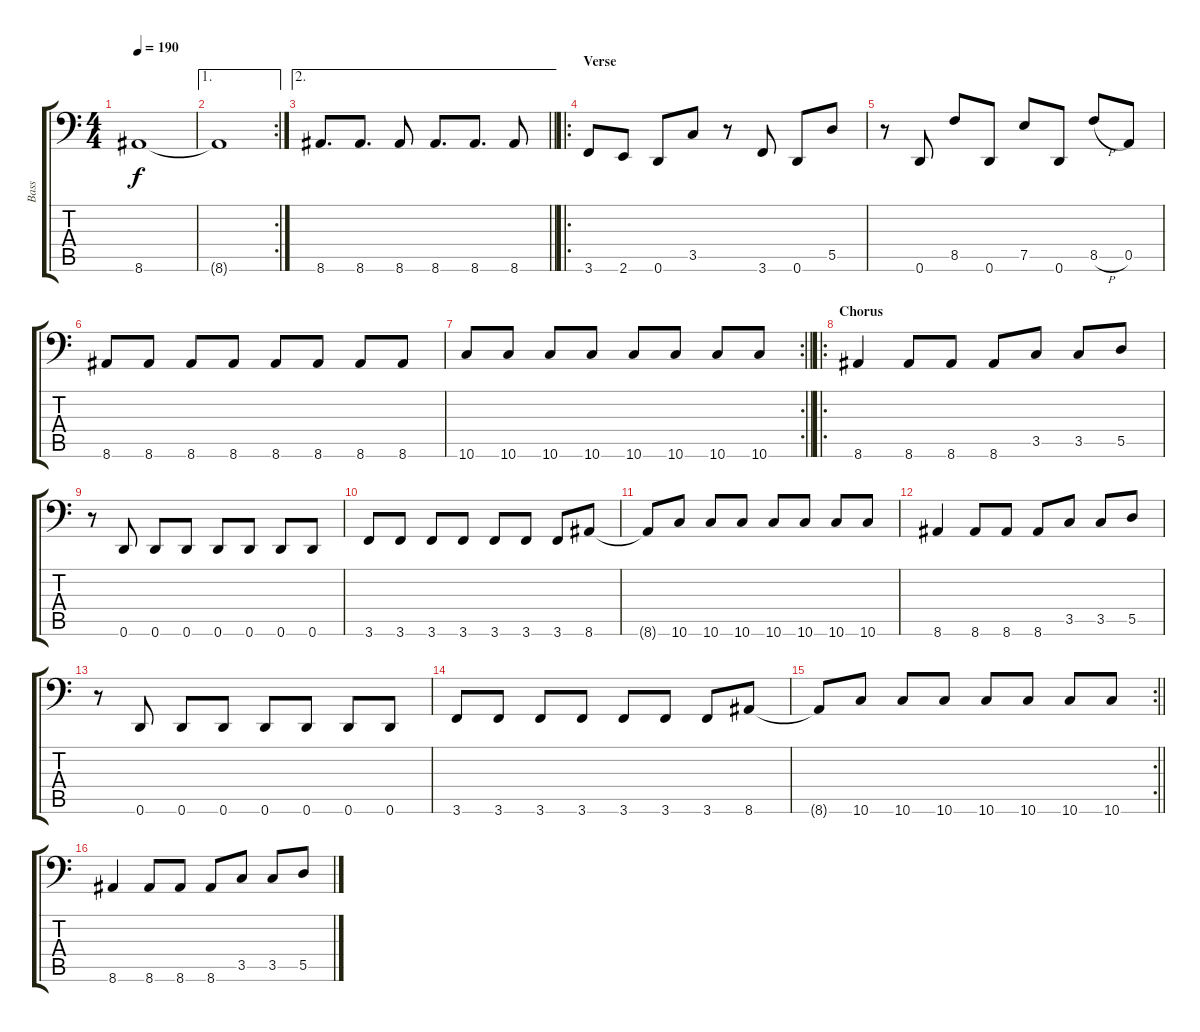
\track ("Bass" "Bass") {instrument electricbasspick}
\staff {score tabs}
\tuning (E3 B2 G2 D2 A1 D1) {hide}
\ts (4 4)
\tempo 190
\clef f4
\ks c
8.6{t}.1{dy f} |
\ae 1
\rc 2
8.6{t}.1 |
\ae 2
\barLineRight lightlight
8.6.8{d} 8.6.8{d} 8.6.8 8.6.8{d} 8.6.8{d} 8.6.8 |
\ro
\section ("" "Verse")
3.6.8 2.6.8 0.6.8 3.5.8 r.8 3.6.8 0.6.8 5.5.8 |
r.8 0.6.8 8.5.8 0.6.8 7.5.8 0.6.8 8.5{h}.8 0.5.8 |
8.6.8 8.6.8 8.6.8 8.6.8 8.6.8 8.6.8 8.6.8 8.6.8 |
\rc 2
\barLineRight lightlight
10.6.8 10.6.8 10.6.8 10.6.8 10.6.8 10.6.8 10.6.8 10.6.8 |
\ro
\section ("" "Chorus")
8.6.4 8.6.8 8.6.8 8.6.8 3.5.8 3.5.8 5.5.8 |
r.8 0.6.8 0.6.8 0.6.8 0.6.8 0.6.8 0.6.8 0.6.8 |
3.6.8 3.6.8 3.6.8 3.6.8 3.6.8 3.6.8 3.6.8 8.6.8 |
8.6{t}.8 10.6.8 10.6.8 10.6.8 10.6.8 10.6.8 10.6.8 10.6.8 |
8.6.4 8.6.8 8.6.8 8.6.8 3.5.8 3.5.8 5.5.8 |
r.8 0.6.8 0.6.8 0.6.8 0.6.8 0.6.8 0.6.8 0.6.8 |
3.6.8 3.6.8 3.6.8 3.6.8 3.6.8 3.6.8 3.6.8 8.6.8 |
\rc 2
\barLineRight lightlight
8.6{t}.8 10.6.8 10.6.8 10.6.8 10.6.8 10.6.8 10.6.8 10.6.8 |
8.6.4 8.6.8 8.6.8 8.6.8 3.5.8 3.5.8 5.5.8
